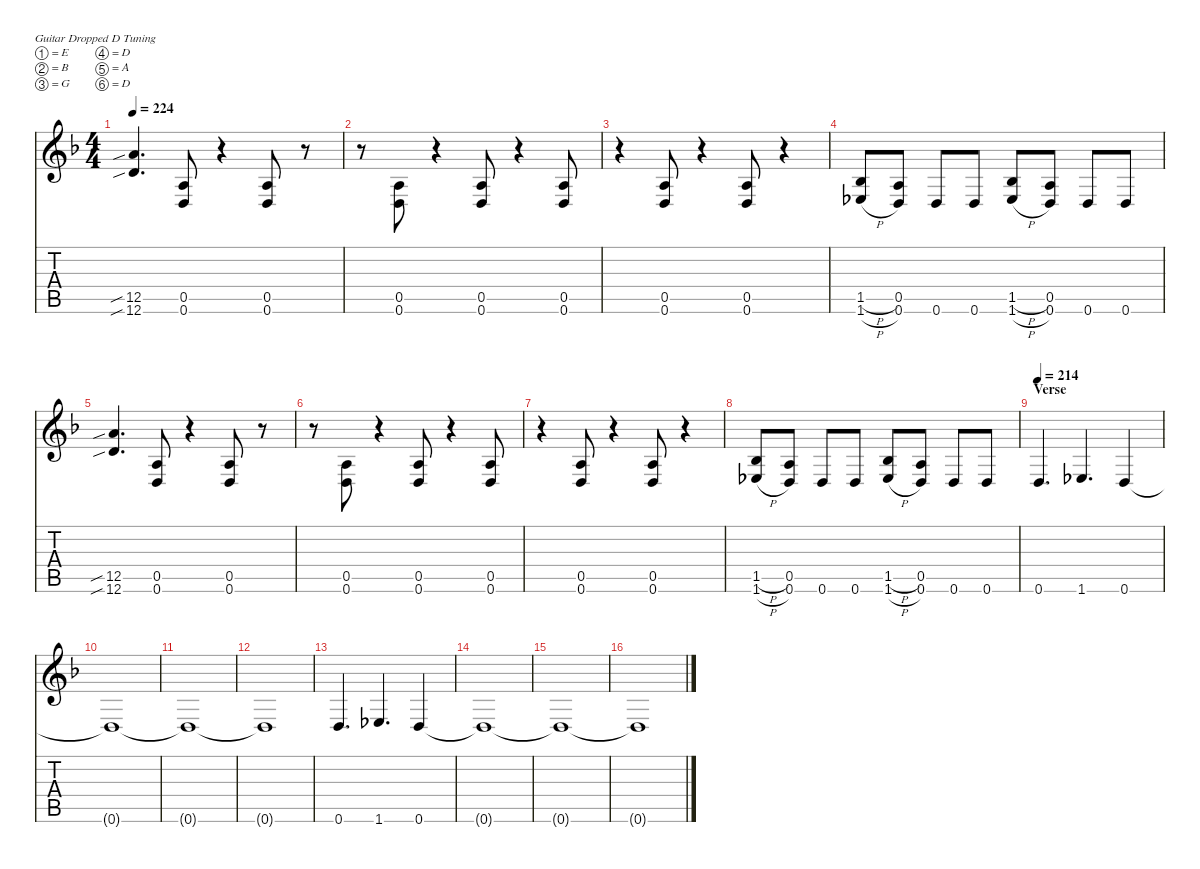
\hideDynamics
\bracketExtendMode nobrackets
\singleTrackTrackNamePolicy hidden
\multiTrackTrackNamePolicy hidden
\firstSystemTrackNameMode fullname
\firstSystemTrackNameOrientation horizontal
\otherSystemsTrackNameOrientation horizontal
\track ("Guitar-spare" "E-Gt") {instrument distortionguitar}
\staff {score tabs}
\tuning (E4 B3 G3 D3 A2 D2)
\ts (4 4)
\tempo 224
\clef g2
\ks dminor
(12.5{sib acc forcenatural} 12.6{sib acc forcenatural}).4{d dy f beam Up} (0.5{acc forcenatural} 0.6{acc forcenatural}).8{beam Up} r.4{beam Up} (0.5{acc forcenatural} 0.6{acc forcenatural}).8{beam Up} r.8{beam Up} |
r.8{beam Down} (0.5{acc forcenatural} 0.6{acc forcenatural}).8{beam Up} r.4{beam Up} (0.5{acc forcenatural} 0.6{acc forcenatural}).8{beam Up} r.4{beam Up} (0.5{acc forcenatural} 0.6{acc forcenatural}).8{beam Up} |
r.4{beam Down} (0.5{acc forcenatural} 0.6{acc forcenatural}).8{beam Up} r.4{beam Up} (0.5{acc forcenatural} 0.6{acc forcenatural}).8{beam Up} r.4{beam Up} |
(1.5{h acc b} 1.6{h acc b}).8{beam Up} (0.5{acc forcenatural} 0.6{acc forcenatural}).8{beam Up} 0.6{acc forcenatural}.8{beam Up} 0.6{acc forcenatural}.8{beam Up} (1.5{h acc b} 1.6{h acc b}).8{beam Up} (0.5{acc forcenatural} 0.6{acc forcenatural}).8{beam Up} 0.6{acc forcenatural}.8{beam Up} 0.6{acc forcenatural}.8{beam Up} |
(12.5{sib acc forcenatural} 12.6{sib acc forcenatural}).4{d beam Up} (0.5{acc forcenatural} 0.6{acc forcenatural}).8{beam Up} r.4{beam Up} (0.5{acc forcenatural} 0.6{acc forcenatural}).8{beam Up} r.8{beam Up} |
r.8{beam Down} (0.5{acc forcenatural} 0.6{acc forcenatural}).8{beam Up} r.4{beam Up} (0.5{acc forcenatural} 0.6{acc forcenatural}).8{beam Up} r.4{beam Up} (0.5{acc forcenatural} 0.6{acc forcenatural}).8{beam Up} |
r.4{beam Down} (0.5{acc forcenatural} 0.6{acc forcenatural}).8{beam Up} r.4{beam Up} (0.5{acc forcenatural} 0.6{acc forcenatural}).8{beam Up} r.4{beam Up} |
(1.5{h acc b} 1.6{h acc b}).8{beam Up} (0.5{acc forcenatural} 0.6{acc forcenatural}).8{beam Up} 0.6{acc forcenatural}.8{beam Up} 0.6{acc forcenatural}.8{beam Up} (1.5{h acc b} 1.6{h acc b}).8{beam Up} (0.5{acc forcenatural} 0.6{acc forcenatural}).8{beam Up} 0.6{acc forcenatural}.8{beam Up} 0.6{acc forcenatural}.8{beam Up} |
\section ("" "Verse")
\tempo 214
0.6{acc forcenatural}.4{d beam Up} 1.6{acc b}.4{d beam Up} 0.6{acc forcenatural}.4{beam Up} |
0.6{t acc forcenatural}.1{beam Up} |
0.6{t acc forcenatural}.1{beam Up} |
0.6{t acc forcenatural}.1{beam Up} |
0.6{acc forcenatural}.4{d beam Up} 1.6{acc b}.4{d beam Up} 0.6{acc forcenatural}.4{beam Up} |
0.6{t acc forcenatural}.1{beam Up} |
0.6{t acc forcenatural}.1{beam Up} |
0.6{t acc forcenatural}.1{beam Up}
